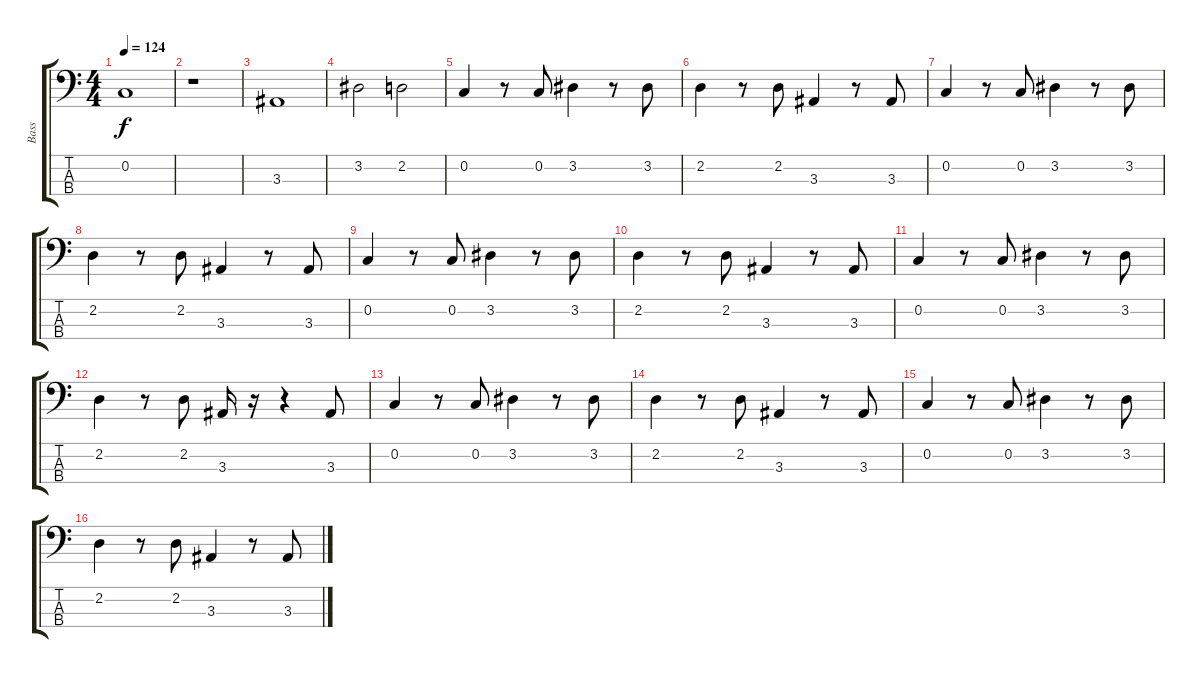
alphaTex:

\track ("Bass" "Bass") {instrument electricbassfinger}
\staff {score tabs}
\tuning (F2 C2 G1 C1) {hide}
\ts (4 4)
\tempo 124
\clef f4
\ks c
0.2.1{dy f} |
r.1 |
3.3.1 |
3.2.2 2.2.2 |
0.2.4 r.8 0.2.8 3.2.4 r.8 3.2.8 |
2.2.4 r.8 2.2.8 3.3.4 r.8 3.3.8 |
0.2.4 r.8 0.2.8 3.2.4 r.8 3.2.8 |
2.2.4 r.8 2.2.8 3.3.4 r.8 3.3.8 |
0.2.4 r.8 0.2.8 3.2.4 r.8 3.2.8 |
2.2.4 r.8 2.2.8 3.3.4 r.8 3.3.8 |
0.2.4 r.8 0.2.8 3.2.4 r.8 3.2.8 |
2.2.4 r.8 2.2.8 3.3.16 r.16 r.4 3.3.8 |
0.2.4 r.8 0.2.8 3.2.4 r.8 3.2.8 |
2.2.4 r.8 2.2.8 3.3.4 r.8 3.3.8 |
0.2.4 r.8 0.2.8 3.2.4 r.8 3.2.8 |
2.2.4 r.8 2.2.8 3.3.4 r.8 3.3.8
